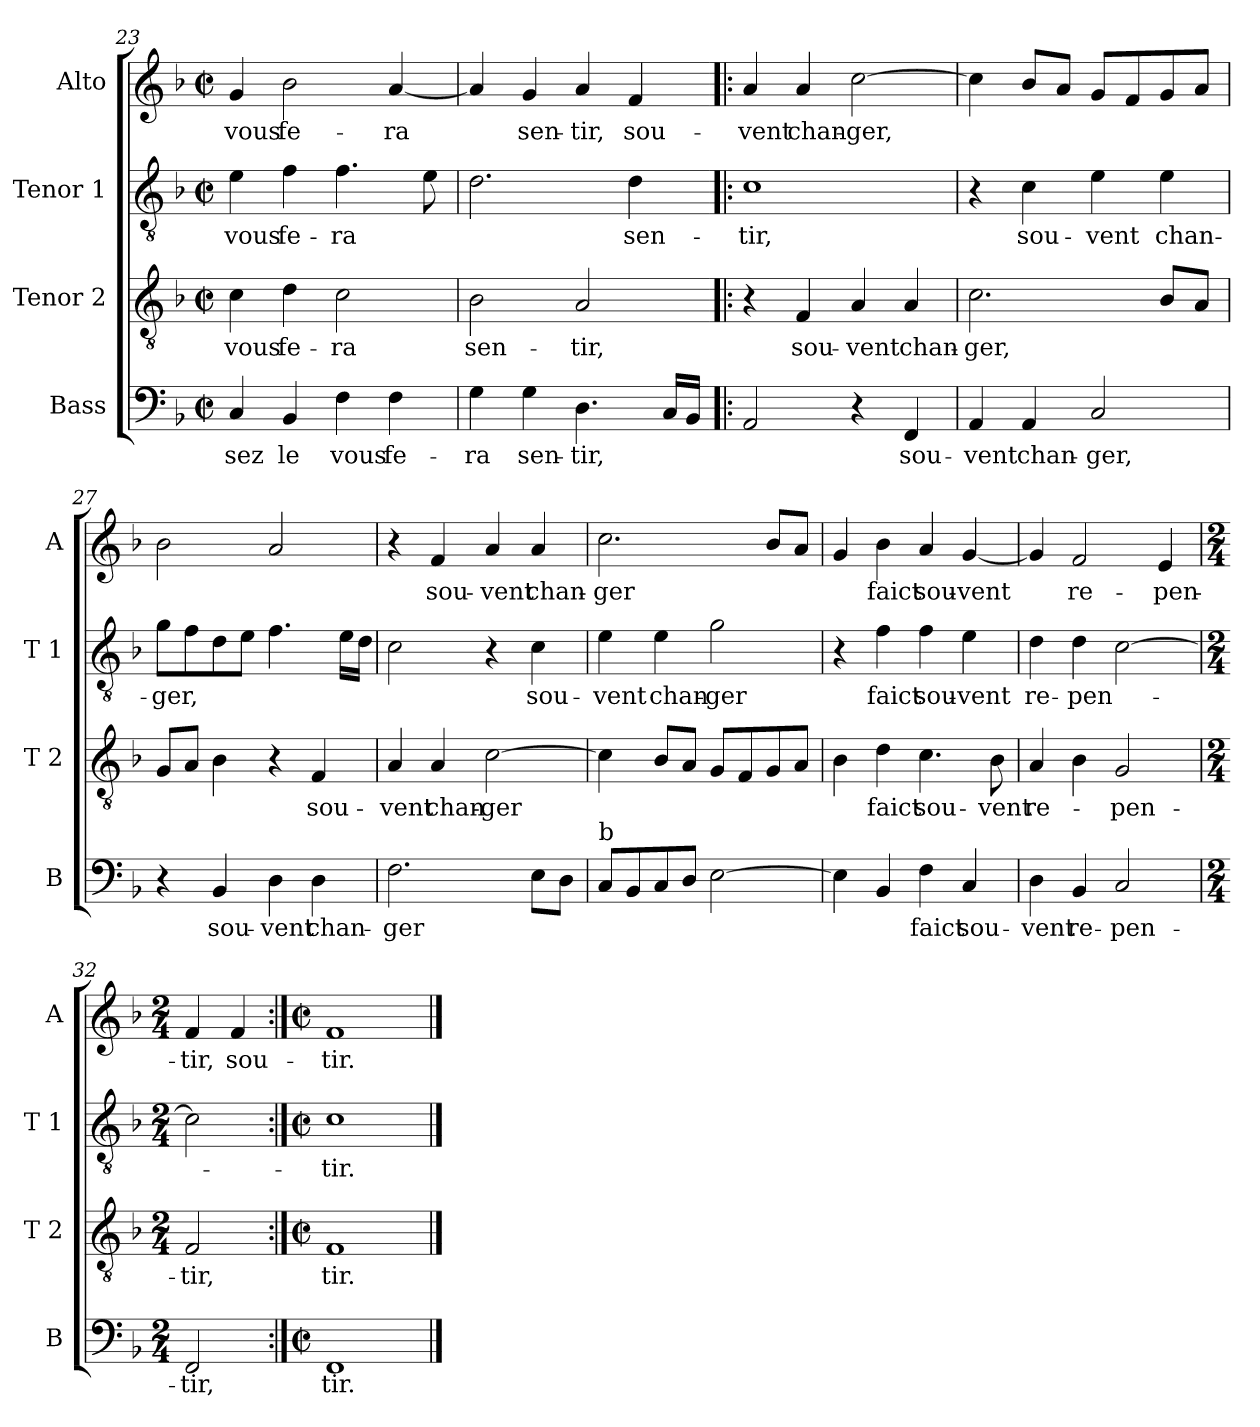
**kern	**text	**kern	**text	**kern	**text	**kern	**text
*part4	*part4	*part3	*part3	*part2	*part2	*part1	*part1
*staff4	*staff4	*staff3	*staff3	*staff2	*staff2	*staff1	*staff1
*I"Bass	*	*I"Tenor 2	*	*I"Tenor 1	*	*I"Alto	*
*I'B	*	*I'T 2	*	*I'T 1	*	*I'A	*
*clefF4	*	*clefGv2	*	*clefGv2	*	*clefG2	*
*k[b-]	*	*k[b-]	*	*k[b-]	*	*k[b-]	*
*F:	*	*F:	*	*F:	*	*F:	*
*M2/2	*	*M2/2	*	*M2/2	*	*M2/2	*
*met(c|)	*	*met(c|)	*	*met(c|)	*	*met(c|)	*
=23	=23	=23	=23	=23	=23	=23	=23
!	!LO:LY:b	!	!LO:LY:b	!	!LO:LY:b	!	!LO:LY:b
4C/	-sez	4c\	vous	4e\	vous	4g/	vous
!	!LO:LY:b	!	!LO:LY:b	!	!LO:LY:b	!	!LO:LY:b
4BB-/	le	4d\	fe-	4f\	fe-	2b-\	fe-
!	!LO:LY:b	!	!LO:LY:b	!	!LO:LY:b	!	!
4F\	vous	2c\	-ra	4.f\	-ra	.	.
!	!LO:LY:b	!	!	!	!	!	!LO:LY:b
4F\	fe-	.	.	.	.	[4a/	-ra
.	.	.	.	8e\	.	.	.
=24	=24	=24	=24	=24	=24	=24	=24
!	!LO:LY:b	!	!LO:LY:b	!	!	!	!
4G\	-ra	2B-\	sen-	2.d\	.	4a/]	.
!	!LO:LY:b	!	!	!	!	!	!LO:LY:b
4G\	sen-	.	.	.	.	4g/	sen-
!	!LO:LY:b	!	!LO:LY:b	!	!	!	!LO:LY:b
4.D\	-tir,	2A/	-tir,	.	.	4a/	-tir,
!	!	!	!	!	!LO:LY:b	!	!LO:LY:b
.	.	.	.	4d\	sen-	4f/	sou-
16C/LL	.	.	.	.	.	.	.
16BB-/JJ	.	.	.	.	.	.	.
!!LO:PB:g=z
=25!|:	=25!|:	=25!|:	=25!|:	=25!|:	=25!|:	=25!|:	=25!|:
!	!	!	!	!	!LO:LY:b	!	!LO:LY:b
2AA/	.	4r	.	1c	-tir,	4a/	-vent
!	!	!	!LO:LY:b	!	!	!	!LO:LY:b
.	.	4F/	sou-	.	.	4a/	chan-
!	!	!	!LO:LY:b	!	!	!	!LO:LY:b
4r	.	4A/	-vent	.	.	[2cc\	-ger,
!	!LO:LY:b	!	!LO:LY:b	!	!	!	!
4FF/	sou-	4A/	chan-	.	.	.	.
=26	=26	=26	=26	=26	=26	=26	=26
!	!LO:LY:b	!	!LO:LY:b	!	!	!	!
4AA/	-vent	2.c\	-ger,	4r	.	4cc\]	.
!	!LO:LY:b	!	!	!	!LO:LY:b	!	!
4AA/	chan-	.	.	4c\	sou-	8b-/L	.
.	.	.	.	.	.	8a/J	.
!	!LO:LY:b	!	!	!	!LO:LY:b	!	!
2C/	-ger,	.	.	4e\	-vent	8g/L	.
.	.	.	.	.	.	8f/	.
!	!	!	!	!	!LO:LY:b	!	!
.	.	8B-/L	.	4e\	chan-	8g/	.
.	.	8A/J	.	.	.	8a/J	.
=27	=27	=27	=27	=27	=27	=27	=27
!	!	!	!	!	!LO:LY:b	!	!
4r	.	8G/L	.	8g\L	-ger,	2b-\	.
.	.	8A/J	.	8f\	.	.	.
!	!LO:LY:b	!	!	!	!	!	!
4BB-/	sou-	4B-\	.	8d\	.	.	.
.	.	.	.	8e\J	.	.	.
!	!LO:LY:b	!	!	!	!	!	!
4D\	-vent	4r	.	4.f\	.	2a/	.
!	!LO:LY:b	!	!LO:LY:b	!	!	!	!
4D\	chan-	4F/	sou-	.	.	.	.
.	.	.	.	16e\LL	.	.	.
.	.	.	.	16d\JJ	.	.	.
=28	=28	=28	=28	=28	=28	=28	=28
!	!LO:LY:b	!	!LO:LY:b	!	!	!	!
2.F\	-ger	4A/	-vent	2c\	.	4r	.
!	!	!	!LO:LY:b	!	!	!	!LO:LY:b
.	.	4A/	chan-	.	.	4f/	sou-
!	!	!	!LO:LY:b	!	!	!	!LO:LY:b
.	.	[2c\	-ger	4r	.	4a/	-vent
!	!	!	!	!	!LO:LY:b	!	!LO:LY:b
8E\L	.	.	.	4c\	sou-	4a/	chan-
8D\J	.	.	.	.	.	.	.
=29	=29	=29	=29	=29	=29	=29	=29
!LO:TX:a:t=b	!	!	!	!	!	!	!
!	!	!	!	!	!LO:LY:b	!	!LO:LY:b
8C/L	.	4c\]	.	4e\	-vent	2.cc\	-ger
8BB-/	.	.	.	.	.	.	.
!	!	!	!	!	!LO:LY:b	!	!
8C/	.	8B-/L	.	4e\	chan-	.	.
8D/J	.	8A/J	.	.	.	.	.
!	!	!	!	!	!LO:LY:b	!	!
[2E\	.	8G/L	.	2g\	-ger	.	.
.	.	8F/	.	.	.	.	.
.	.	8G/	.	.	.	8b-/L	.
.	.	8A/J	.	.	.	8a/J	.
!!LO:LB:g=z
=30	=30	=30	=30	=30	=30	=30	=30
4E\]	.	4B-\	.	4r	.	4g/	.
!	!	!	!LO:LY:b	!	!LO:LY:b	!	!LO:LY:b
4BB-/	.	4d\	faict	4f\	faict	4b-\	faict
!	!LO:LY:b	!	!LO:LY:b	!	!LO:LY:b	!	!LO:LY:b
4F\	faict	4.c\	sou-	4f\	sou-	4a/	sou-
!	!LO:LY:b	!	!	!	!LO:LY:b	!	!LO:LY:b
4C/	sou-	.	.	4e\	-vent	[4g/	-vent
!	!	!	!LO:LY:b	!	!	!	!
.	.	8B-\	-vent	.	.	.	.
=31	=31	=31	=31	=31	=31	=31	=31
!	!LO:LY:b	!	!LO:LY:b	!	!LO:LY:b	!	!
4D\	-vent	4A/	re-	4d\	re-	4g/]	.
!	!LO:LY:b	!	!	!	!LO:LY:b	!	!LO:LY:b
4BB-/	re-	4B-\	.	4d\	-pen-	2f/	re-
!	!LO:LY:b	!	!LO:LY:b	!	!	!	!
2C/	-pen-	2G/	-pen-	[2c\	.	.	.
!	!	!	!	!	!	!	!LO:LY:b
.	.	.	.	.	.	4e/	-pen-
=32	=32	=32	=32	=32	=32	=32	=32
*M2/4	*	*M2/4	*	*M2/4	*	*M2/4	*
!	!LO:LY:b	!	!LO:LY:b	!	!	!	!LO:LY:b
2FF/	-tir,	2F/	-tir,	2c\]	.	4f/	-tir,
!	!	!	!	!	!	!	!LO:LY:b
.	.	.	.	.	.	4f/	sou-
=33:|!	=33:|!	=33:|!	=33:|!	=33:|!	=33:|!	=33:|!	=33:|!
*M2/2	*	*M2/2	*	*M2/2	*	*M2/2	*
*met(c|)	*	*met(c|)	*	*met(c|)	*	*met(c|)	*
!	!LO:LY:b	!	!LO:LY:b	!	!LO:LY:b	!	!LO:LY:b
1FF	tir.	1F	tir.	1c	-tir.	1f	-tir.
==	==	==	==	==	==	==	==
*-	*-	*-	*-	*-	*-	*-	*-
